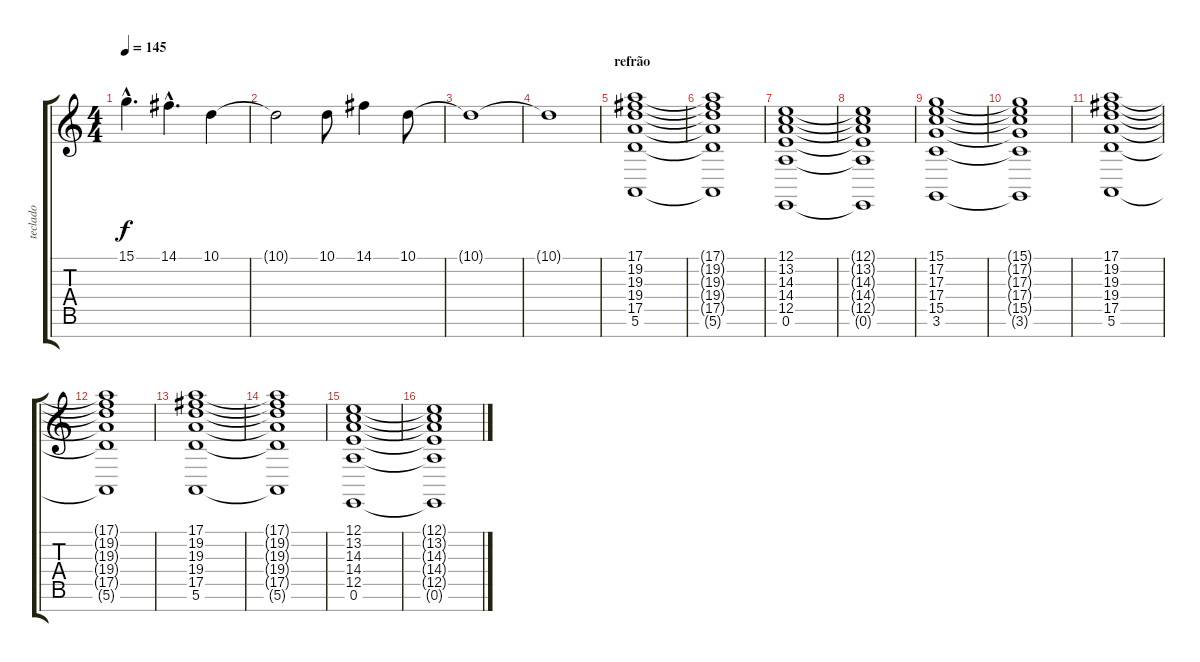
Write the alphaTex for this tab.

\track ("teclado" "teclado") {instrument lead6voice}
\staff {score tabs}
\tuning (E4 B3 G3 D3 A2 E2 B1) {hide}
\ts (4 4)
\tempo 145
\clef g2
\ks c
15.1{hac}.4{d dy f} 14.1{hac}.4{d} 10.1.4 |
10.1{t}.2 10.1.8 14.1.4 10.1.8 |
10.1{t}.1 |
10.1{t}.1 |
\section ("" "refrão")
(17.1 19.2 19.3 19.4 17.5 5.6).1 |
(17.1{t} 19.2{t} 19.3{t} 19.4{t} 17.5{t} 5.6{t}).1 |
(12.1 13.2 14.3 14.4 12.5 0.6).1 |
(12.1{t} 13.2{t} 14.3{t} 14.4{t} 12.5{t} 0.6{t}).1 |
(15.1 17.2 17.3 17.4 15.5 3.6).1 |
(15.1{t} 17.2{t} 17.3{t} 17.4{t} 15.5{t} 3.6{t}).1 |
(17.1 19.2 19.3 19.4 17.5 5.6).1 |
(17.1{t} 19.2{t} 19.3{t} 19.4{t} 17.5{t} 5.6{t}).1 |
(17.1 19.2 19.3 19.4 17.5 5.6).1 |
(17.1{t} 19.2{t} 19.3{t} 19.4{t} 17.5{t} 5.6{t}).1 |
(12.1 13.2 14.3 14.4 12.5 0.6).1 |
(12.1{t} 13.2{t} 14.3{t} 14.4{t} 12.5{t} 0.6{t}).1
